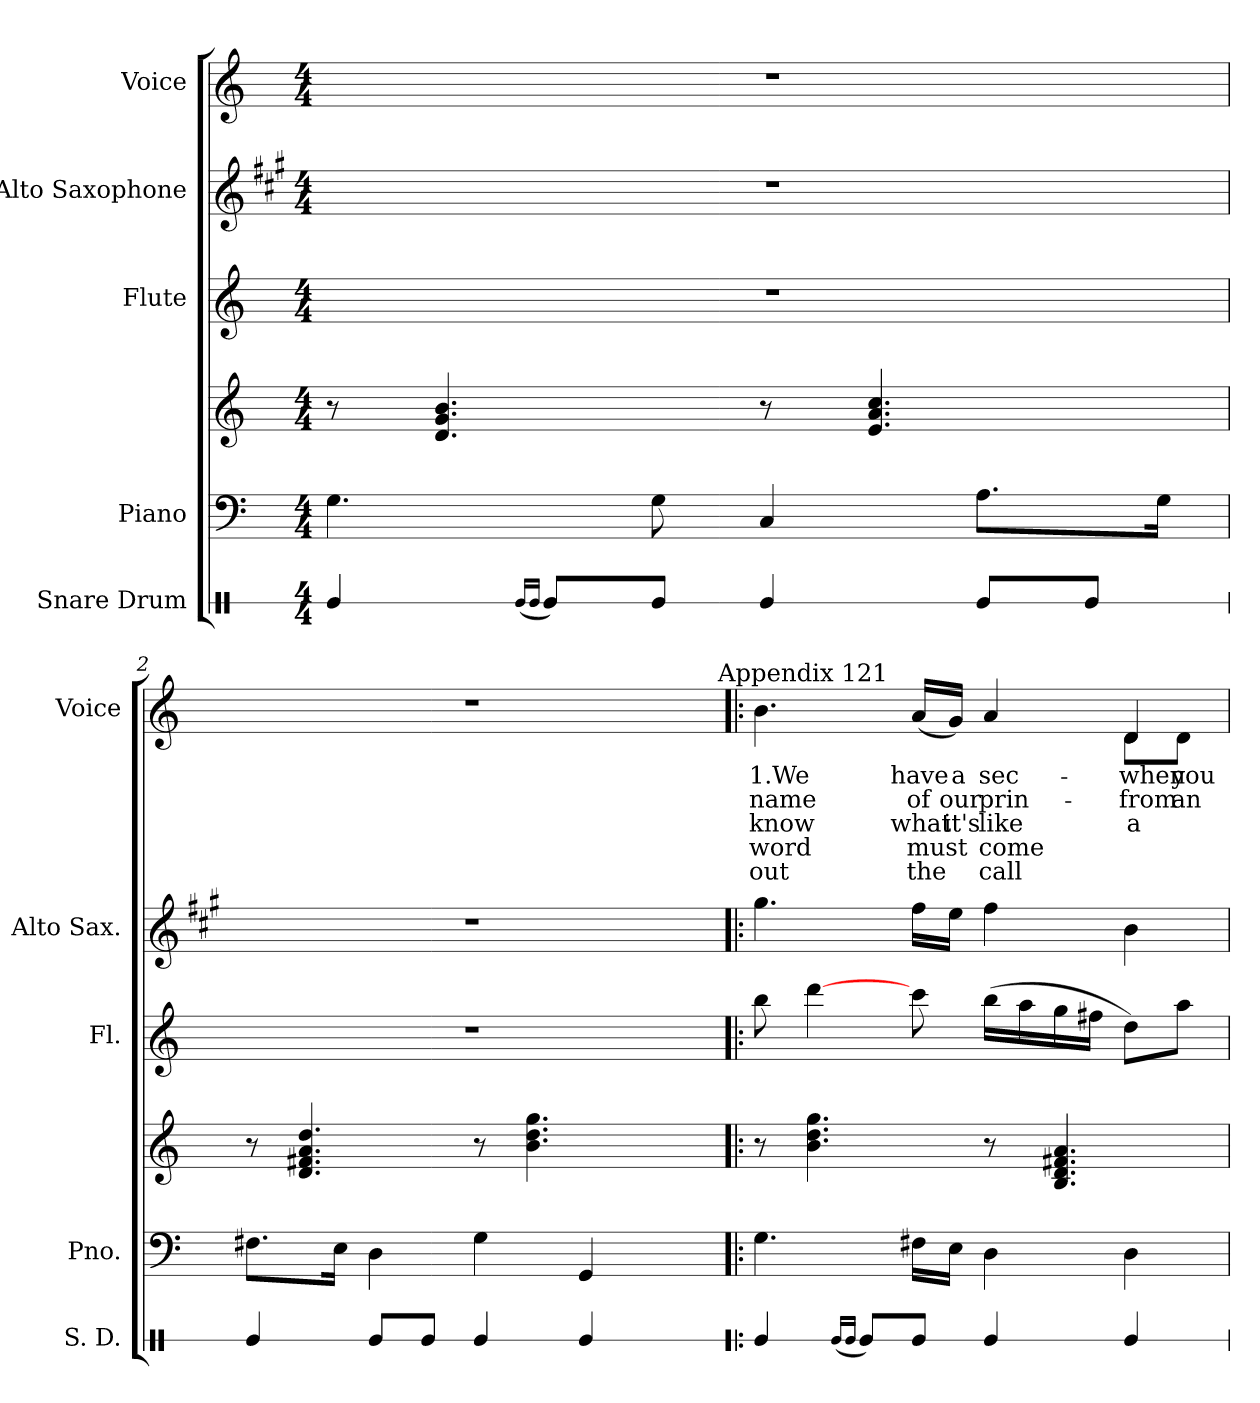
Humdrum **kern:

**kern	**kern	**kern	**kern	**kern	**kern	**text	**text	**text	**text	**text
*part5	*part4	*part4	*part3	*part2	*part1	*part1	*part1	*part1	*part1	*part1
*staff6	*staff5	*staff4	*staff3	*staff2	*staff1	*staff1	*staff1	*staff1	*staff1	*staff1
*I"Snare Drum	*I"Piano	*	*I"Flute	*I"Alto Saxophone	*I"Voice	*	*	*	*	*
*I'S. D.	*I'Pno.	*	*I'Fl.	*I'Alto Sax.	*I'Voice	*	*	*	*	*
!!LO:PB:g=z
*stria1	*	*	*	*	*	*	*	*	*	*
*clefX	*clefF4	*clefG2	*clefG2	*clefG2	*clefG2	*	*	*	*	*
*	*	*	*	*ITrd5c9	*	*	*	*	*	*
*k[]	*k[]	*k[]	*k[]	*k[]	*k[]	*	*	*	*	*
*C:	*C:	*C:	*C:	*C:	*C:	*	*	*	*	*
*M4/4	*M4/4	*M4/4	*M4/4	*M4/4	*M4/4	*	*	*	*	*
*MM104	*MM104	*MM104	*MM104	*MM104	*MM104	*	*	*	*	*
=1	=1	=1	=1	=1	=1	=1	=1	=1	=1	=1
4Rei/	4.Gi\	8r	1r	1r	1r	.	.	.	.	.
.	.	4.di/ 4.gi 4.bi	.	.	.	.	.	.	.	.
(16qRei/LL	.	.	.	.	.	.	.	.	.	.
16qRei/JJ	.	.	.	.	.	.	.	.	.	.
8Rei/L)	.	.	.	.	.	.	.	.	.	.
8Rei/J	8Gi\	.	.	.	.	.	.	.	.	.
4Rei/	4Ci/	8r	.	.	.	.	.	.	.	.
.	.	4.ei/ 4.ai 4.cci	.	.	.	.	.	.	.	.
8Rei/L	8.Ai\L	.	.	.	.	.	.	.	.	.
8Rei/J	.	.	.	.	.	.	.	.	.	.
.	16Gi\Jk	.	.	.	.	.	.	.	.	.
=2	=2	=2	=2	=2	=2	=2	=2	=2	=2	=2
*	*	*	*	*	*^	*	*	*	*	*
4Rei/	8.F#Xi\L	8r	1r	1r	1r	2ryy	.	.	.	.	.
.	.	4.di/ 4.f#Xi 4.ai 4.ddi	.	.	.	.	.	.	.	.	.
.	16Ei\Jk	.	.	.	.	.	.	.	.	.	.
8Rei/L	4Di\	.	.	.	.	.	.	.	.	.	.
8Rei/J	.	.	.	.	.	.	.	.	.	.	.
4Rei/	4Gi\	8r	.	.	.	4ryy	.	.	.	.	.
.	.	4.bi\ 4.ddi 4.ggi	.	.	.	.	.	.	.	.	.
4Rei/	4GGi/	.	.	.	.	8ryy	.	.	.	.	.
.	.	.	.	.	.	16ryy	.	.	.	.	.
.	.	.	.	.	.	32ryy	.	.	.	.	.
.	.	.	.	.	.	64ryy	.	.	.	.	.
.	.	.	.	.	.	128...ryy	.	.	.	.	.
!	!	!	!	!	!	!LO:TX:a:t=Appendix 121	!	!	!	!	!
.	.	.	.	.	.	1024ryy	.	.	.	.	.
=3!|:	=3!|:	=3!|:	=3!|:	=3!|:	=3!|:	=3!|:	=3!|:	=3!|:	=3!|:	=3!|:	=3!|:
!	!	!	!	!	!	!	!LO:LY:b:color=#000000	!LO:LY:b:color=#000000	!LO:LY:b:color=#000000	!LO:LY:b:color=#000000	!LO:LY:b:color=#000000
4Rei/	4.Gi\	8r	8bbi\	4.bi\	4.bi\	2.ryy	1.We	name	know	word	out
.	.	4.bi\ 4.ddi 4.ggi	[4dddi\	.	.	.	.	.	.	.	.
(16qRei/LL	.	.	.	.	.	.	.	.	.	.	.
16qRei/JJ	.	.	.	.	.	.	.	.	.	.	.
8Rei/L)	.	.	.	.	.	.	.	.	.	.	.
!	!	!	!	!	!	!	!LO:LY:b:color=#000000	!LO:LY:b:color=#000000	!LO:LY:b:color=#000000	!LO:LY:b:color=#000000	!LO:LY:b:color=#000000
8Rei/J	16F#Xi\LL	.	8ccci\	16ai\LL	(16ai/LL	.	have	of	what	must	the
!	!	!	!	!	!	!	!LO:LY:b:color=#000000	!LO:LY:b:color=#000000	!LO:LY:b:color=#000000	!	!
.	16Ei\JJ	.	.	16gi\JJ	16gi/JJ)	.	a	our	it's	.	.
!	!	!	!	!	!	!	!LO:LY:b:color=#000000	!LO:LY:b:color=#000000	!LO:LY:b:color=#000000	!LO:LY:b:color=#000000	!LO:LY:b:color=#000000
4Rei/	4Di\	8r	(16bbi\LL	4ai\	4ai/	.	sec-	prin-	like	come	call
.	.	.	16aai\	.	.	.	.	.	.	.	.
.	.	4.Bi/ 4.di 4.f#Xi 4.ai	16ggi\	.	.	.	.	.	.	.	.
.	.	.	16ff#Xi\JJ	.	.	.	.	.	.	.	.
!	!	!	!	!	!	!	!LO:LY:b:color=#000000	!LO:LY:b:color=#000000	!LO:LY:b:color=#000000	!	!
!	!	!	!	!	!	!	!LO:LY:b:color=#000000	!LO:LY:b:color=#000000	!	!	!
4Rei/	4Di\	.	8ddi\L)	4di\	4di/	8di\L	when	from	a-	.	.
!	!	!	!	!	!	!	!LO:LY:b:color=#000000	!LO:LY:b:color=#000000	!	!	!
.	.	.	8aai\J	.	.	8di\J	you	an-	.	.	.
*	*	*	*	*	*v	*v	*	*	*	*	*
=	=	=	=	=	=	=	=	=	=	=
*-	*-	*-	*-	*-	*-	*-	*-	*-	*-	*-
